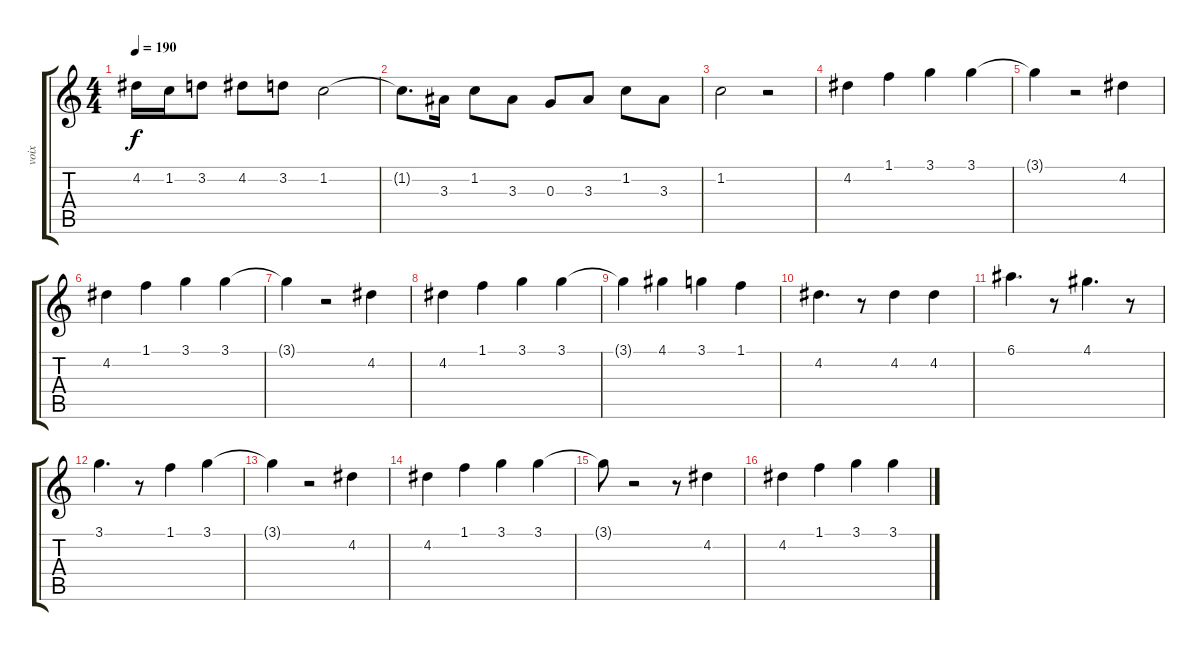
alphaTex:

\track ("voix" "voix") {instrument acousticguitarsteel}
\staff {score tabs}
\tuning (E4 B3 G3 D3 A2 E2) {hide}
\ts (4 4)
\tempo 190
\clef g2
\ks c
4.2{t}.16{dy f} 1.2.16 3.2.8 4.2.8 3.2.8 1.2.2 |
1.2{t}.8{d} 3.3.16 1.2.8 3.3.8 0.3.8 3.3.8 1.2.8 3.3.8 |
1.2.2 r.2 |
4.2.4 1.1.4 3.1.4 3.1.4 |
3.1{t}.4 r.2 4.2.4 |
4.2.4 1.1.4 3.1.4 3.1.4 |
3.1{t}.4 r.2 4.2.4 |
4.2.4 1.1.4 3.1.4 3.1.4 |
3.1{t}.4 4.1.4 3.1.4 1.1.4 |
4.2.4{d} r.8 4.2.4 4.2.4 |
6.1.4{d} r.8 4.1.4{d} r.8 |
3.1.4{d} r.8 1.1.4 3.1.4 |
3.1{t}.4 r.2 4.2.4 |
4.2.4 1.1.4 3.1.4 3.1.4 |
3.1{t}.8 r.2 r.8 4.2.4 |
4.2.4 1.1.4 3.1.4 3.1.4
